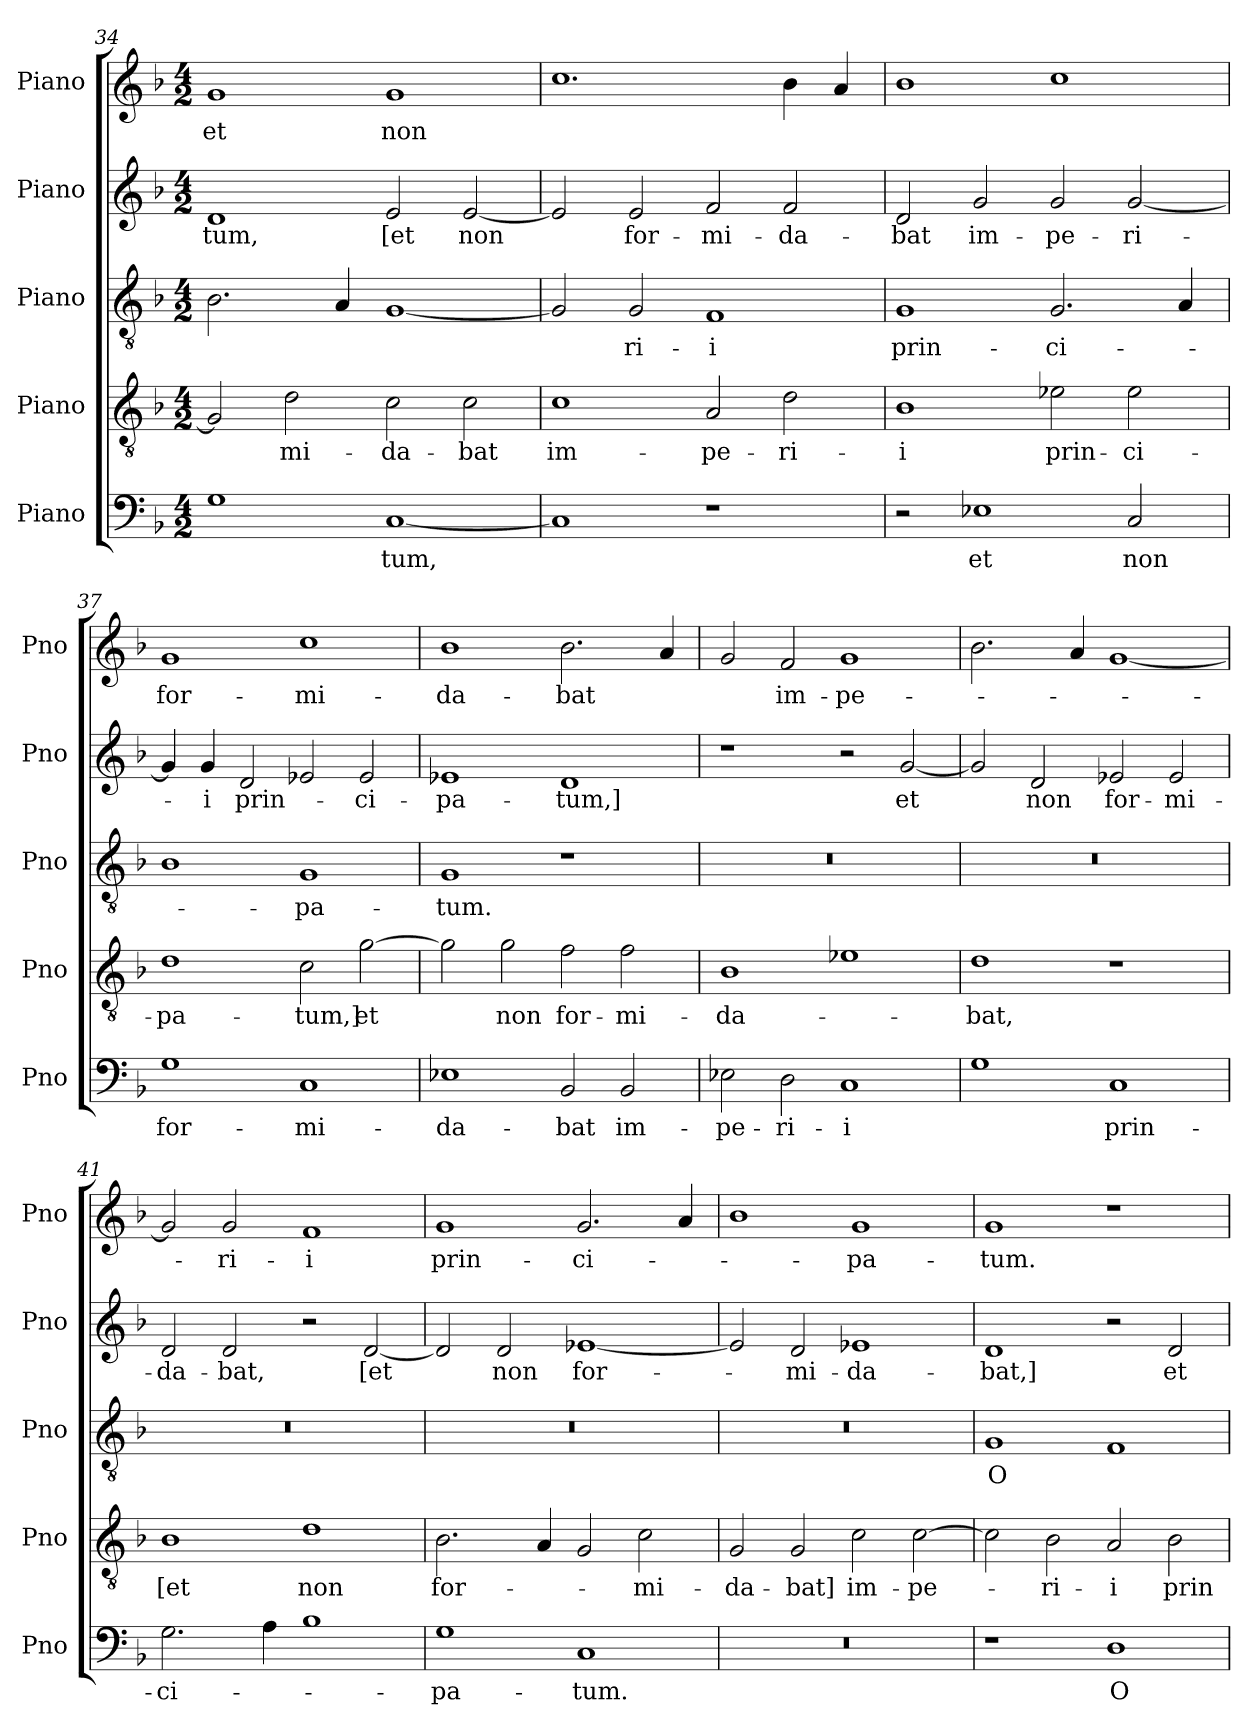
**kern	**text	**kern	**text	**kern	**text	**kern	**text	**kern	**text
*part5	*part5	*part4	*part4	*part3	*part3	*part2	*part2	*part1	*part1
*staff5	*staff5	*staff4	*staff4	*staff3	*staff3	*staff2	*staff2	*staff1	*staff1
*I"Piano	*	*I"Piano	*	*I"Piano	*	*I"Piano	*	*I"Piano	*
*I'Pno	*	*I'Pno	*	*I'Pno	*	*I'Pno	*	*I'Pno	*
*clefF4	*	*clefGv2	*	*clefGv2	*	*clefG2	*	*clefG2	*
*k[b-]	*	*k[b-]	*	*k[b-]	*	*k[b-]	*	*k[b-]	*
*M4/2	*	*M4/2	*	*M4/2	*	*M4/2	*	*M4/2	*
=34	=34	=34	=34	=34	=34	=34	=34	=34	=34
!	!	!	!	!	!	!	!LO:LY:b	!	!LO:LY:b
1G	.	2G/]	.	2.B-\	.	1d	-tum,	1g	et
!	!	!	!LO:LY:b	!	!	!	!	!	!
.	.	2d\	-mi­-	.	.	.	.	.	.
.	.	.	.	4A/	.	.	.	.	.
!	!LO:LY:b	!	!LO:LY:b	!	!	!	!LO:LY:b	!	!LO:LY:b
[1C	-tum,	2c\	-da-	[1G	.	2e/	[et	1g	non
!	!	!	!LO:LY:b	!	!	!	!LO:LY:b	!	!
.	.	2c\	-bat	.	.	[2e/	non	.	.
!!LO:LB:g=z
=35	=35	=35	=35	=35	=35	=35	=35	=35	=35
!	!	!	!LO:LY:b	!	!	!	!	!	!
1C]	.	1c	im­-	2G/]	.	2e/]	.	1.cc	.
!	!	!	!	!	!LO:LY:b	!	!LO:LY:b	!	!
.	.	.	.	2G/	-ri­-	2e/	for-	.	.
!	!	!	!LO:LY:b	!	!LO:LY:b	!	!LO:LY:b	!	!
1r	.	2A/	-pe-	1F	-i	2f/	-mi­-	.	.
!	!	!	!LO:LY:b	!	!	!	!LO:LY:b	!	!
.	.	2d\	-ri-	.	.	2f/	-da-	4b-\	.
.	.	.	.	.	.	.	.	4a/	.
=36	=36	=36	=36	=36	=36	=36	=36	=36	=36
!	!	!	!LO:LY:b	!	!LO:LY:b	!	!LO:LY:b	!	!
2r	.	1B-	-i	1G	prin­-	2d/	-bat	1b-	.
!	!LO:LY:b	!	!	!	!	!	!LO:LY:b	!	!
1E-X	et	.	.	.	.	2g/	im-	.	.
!	!	!	!LO:LY:b	!	!LO:LY:b	!	!LO:LY:b	!	!
.	.	2e-X\	prin-	2.G/	-ci­-	2g/	-pe-	1cc	.
!	!LO:LY:b	!	!LO:LY:b	!	!	!	!LO:LY:b	!	!
2C/	non	2e-\	-ci­-	.	.	[2g/	-ri-	.	.
.	.	.	.	4A/	.	.	.	.	.
=37	=37	=37	=37	=37	=37	=37	=37	=37	=37
!	!LO:LY:b	!	!LO:LY:b	!	!	!	!	!	!LO:LY:b
1G	for-	1d	-pa-	1B-	.	4g/]	.	1g	for-
!	!	!	!	!	!	!	!LO:LY:b	!	!
.	.	.	.	.	.	4g/	-i	.	.
!	!	!	!	!	!	!	!LO:LY:b	!	!
.	.	.	.	.	.	2d/	prin­-	.	.
!	!LO:LY:b	!	!LO:LY:b	!	!LO:LY:b	!	!	!	!LO:LY:b
1C	-mi-	2c\	-tum,]	1G	-pa-	2e-X/	.	1cc	-mi-
!	!	!	!LO:LY:b	!	!	!	!LO:LY:b	!	!
.	.	[2g\	et	.	.	2e-/	-ci-	.	.
=38	=38	=38	=38	=38	=38	=38	=38	=38	=38
!	!LO:LY:b	!	!	!	!LO:LY:b	!	!LO:LY:b	!	!LO:LY:b
1E-X	-da-	2g\]	.	1G	-tum.	1e-X	-pa-	1b-	-da-
!	!	!	!LO:LY:b	!	!	!	!	!	!
.	.	2g\	non	.	.	.	.	.	.
!	!LO:LY:b	!	!LO:LY:b	!	!	!	!LO:LY:b	!	!LO:LY:b
2BB-/	-bat	2f\	for-	1r	.	1d	-tum,]	2.b-\	-bat
!	!LO:LY:b	!	!LO:LY:b	!	!	!	!	!	!
2BB-/	im­-	2f\	-mi­-	.	.	.	.	.	.
.	.	.	.	.	.	.	.	4a/	.
=39	=39	=39	=39	=39	=39	=39	=39	=39	=39
!	!LO:LY:b	!	!LO:LY:b	!	!	!	!	!	!
2E-X\	-pe-	1B-	-da­-	0r	.	1r	.	2g/	.
!	!LO:LY:b	!	!	!	!	!	!	!	!LO:LY:b
2D\	-ri­-	.	.	.	.	.	.	2f/	im­-
!	!LO:LY:b	!	!	!	!	!	!	!	!LO:LY:b
1C	-i	1e-X	.	.	.	2r	.	1g	-pe­-
!	!	!	!	!	!	!	!LO:LY:b	!	!
.	.	.	.	.	.	[2g/	et	.	.
=40	=40	=40	=40	=40	=40	=40	=40	=40	=40
!	!	!	!LO:LY:b	!	!	!	!	!	!
1G	.	1d	-bat,	0r	.	2g/]	.	2.b-\	.
!	!	!	!	!	!	!	!LO:LY:b	!	!
.	.	.	.	.	.	2d/	non	.	.
.	.	.	.	.	.	.	.	4a/	.
!	!LO:LY:b	!	!	!	!	!	!LO:LY:b	!	!
1C	prin­-	1r	.	.	.	2e-X/	for-	[1g	.
!	!	!	!	!	!	!	!LO:LY:b	!	!
.	.	.	.	.	.	2e-/	-mi­-	.	.
=41	=41	=41	=41	=41	=41	=41	=41	=41	=41
!	!LO:LY:b	!	!LO:LY:b	!	!	!	!LO:LY:b	!	!
2.G\	-ci­-	1B-	[et	0r	.	2d/	-da­-	2g/]	.
!	!	!	!	!	!	!	!LO:LY:b	!	!LO:LY:b
.	.	.	.	.	.	2d/	-bat,	2g/	-ri­-
4A\	.	.	.	.	.	.	.	.	.
!	!	!	!LO:LY:b	!	!	!	!	!	!LO:LY:b
1B-	.	1d	non	.	.	2r	.	1f	-i
!	!	!	!	!	!	!	!LO:LY:b	!	!
.	.	.	.	.	.	[2d/	[et	.	.
!!LO:PB:g=z
=42	=42	=42	=42	=42	=42	=42	=42	=42	=42
!	!LO:LY:b	!	!LO:LY:b	!	!	!	!	!	!LO:LY:b
1G	-pa­-	2.B-\	for-	0r	.	2d/]	.	1g	prin­-
!	!	!	!	!	!	!	!LO:LY:b	!	!
.	.	.	.	.	.	2d/	non	.	.
.	.	4A/	.	.	.	.	.	.	.
!	!LO:LY:b	!	!	!	!	!	!LO:LY:b	!	!LO:LY:b
1C	-tum.	2G/	.	.	.	[1e-X	for-	2.g/	-ci­-
!	!	!	!LO:LY:b	!	!	!	!	!	!
.	.	2c\	-mi­-	.	.	.	.	.	.
.	.	.	.	.	.	.	.	4a/	.
=43	=43	=43	=43	=43	=43	=43	=43	=43	=43
!	!	!	!LO:LY:b	!	!	!	!	!	!
0r	.	2G/	-da-	0r	.	2e-/]	.	1b-	.
!	!	!	!LO:LY:b	!	!	!	!LO:LY:b	!	!
.	.	2G/	-bat]	.	.	2d/	-mi­-	.	.
!	!	!	!LO:LY:b	!	!	!	!LO:LY:b	!	!LO:LY:b
.	.	2c\	im­-	.	.	1e-X	-da­-	1g	-pa­-
!	!	!	!LO:LY:b	!	!	!	!	!	!
.	.	[2c\	-pe­-	.	.	.	.	.	.
=44	=44	=44	=44	=44	=44	=44	=44	=44	=44
!	!	!	!	!	!LO:LY:b	!	!LO:LY:b	!	!LO:LY:b
1r	.	2c\]	.	1G	O	1d	-bat,]	1g	-tum.
!	!	!	!LO:LY:b	!	!	!	!	!	!
.	.	2B-\	-ri-	.	.	.	.	.	.
!	!LO:LY:b	!	!LO:LY:b	!	!	!	!	!	!
1D	O	2A/	-i	1F	.	2r	.	1r	.
!	!	!	!LO:LY:b	!	!	!	!LO:LY:b	!	!
.	.	2B-\	prin-	.	.	2d/	et	.	.
=	=	=	=	=	=	=	=	=	=
*-	*-	*-	*-	*-	*-	*-	*-	*-	*-
